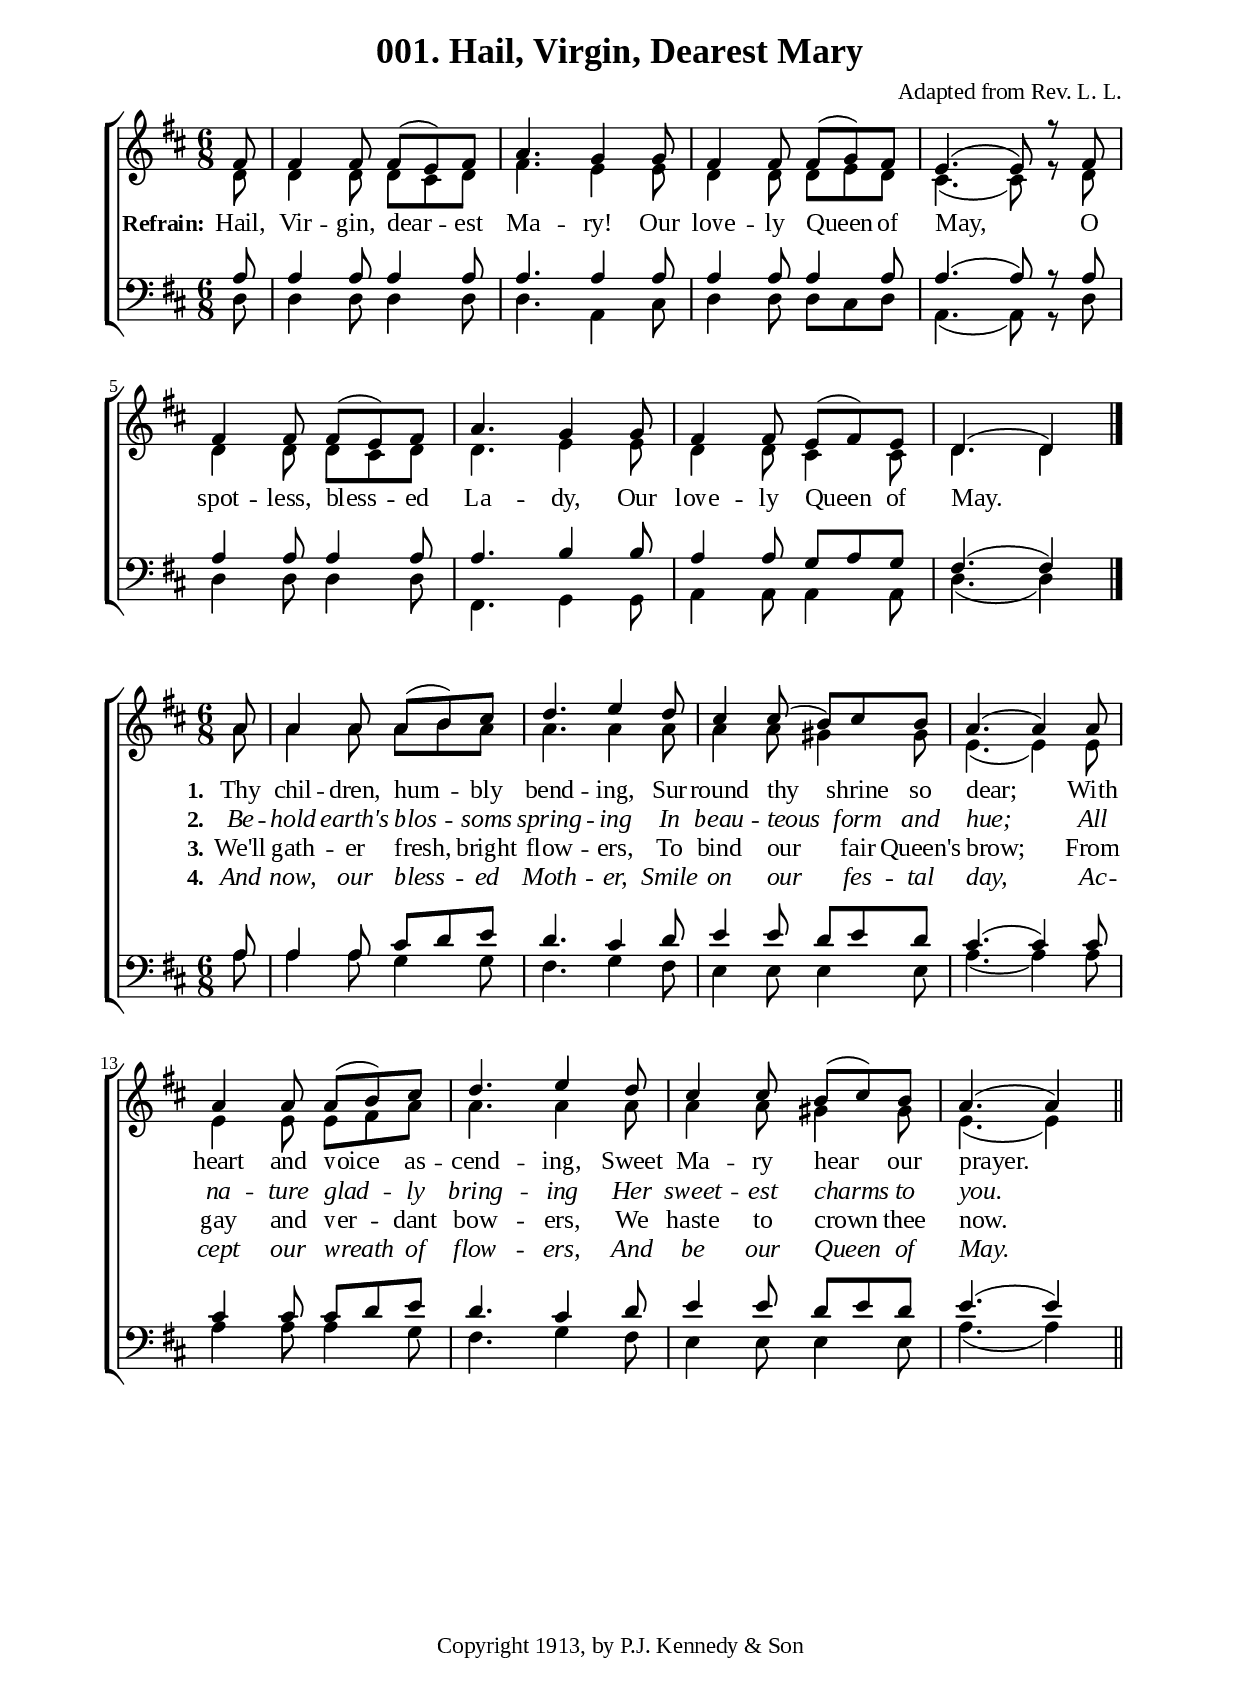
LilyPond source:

%%%%%%%%%%%%%%%%%%%%%%%%%%%%%
% CONTENTS OF THIS DOCUMENT
% 1. Common settings
% 2. Soprano chorus music
% 3. Alto chorus music
% 4. Tenor chorus music
% 5. Basso chorus music
% 6. Soprano verse music
% 7. Alto verse music
% 8. Tenor verse music
% 9. Basso verse music
% 10. Chorus lyrics
% 11. Verse lyrics
% 12. Layout
%%%%%%%%%%%%%%%%%%%%%%%%%%%%%

%%%%%%%%%%%%%%%%%%%%%%%%%%%%%
% 1. Common settings
%%%%%%%%%%%%%%%%%%%%%%%%%%%%%
\version "2.18.2"

\header {
  title = "001. Hail, Virgin, Dearest Mary"
  arranger = "Adapted from Rev. L. L."
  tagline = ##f
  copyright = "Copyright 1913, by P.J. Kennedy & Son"
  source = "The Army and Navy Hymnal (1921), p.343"
  site = "hymnary.org"
}

globalSettings= {
  \key d \major
  \time 6/8
  % \override Score.BarNumber.break-visibility = ##(#t #t #t)
}

verseSettings = {
  \phrasingSlurDashed
}

\paper {
  #(set-paper-size "a4")
  top-margin = 15\mm
  bottom-marign = 15\mm
  left-margin = 20\mm
  right-margin = 20\mm
  indent = #0
  #(define fonts
	 (make-pango-font-tree "Liberation Serif"
	 		       "Liberation Serif"
			       "Liberation Serif"
			       (/ 20 20)))
}

printItalic = \with {
  \override LyricText.font-shape = #'italic
}

%%%%%%%%%%%%%%%%%%%%%%%%%%%%%
% 2. Soprano chorus music
%%%%%%%%%%%%%%%%%%%%%%%%%%%%%
musicChorusSoprano = \relative c' {
  \partial 8 fis8 |
  %{ 1 %} fis4 fis8 fis (e) fis |
  %{ 2 %} a4. g4 g8 |
  %{ 3 %} fis4 fis8 fis (g) fis |
  %{ 4 %} e4. (e8) r fis |
  %{ 5 %} fis4 fis8 fis (e) fis |
  %{ 6 %} a4. g4 g8 |
  %{ 7 %} fis4 fis8 e (fis) e |
  %{ 8 %} d4. (d4) \bar "|."
}

%%%%%%%%%%%%%%%%%%%%%%%%%%%%%
% 3. Alto chorus music
%%%%%%%%%%%%%%%%%%%%%%%%%%%%%
musicChorusAlto = \relative c' {
  \partial 8 d8 |
  %{ 1 %} d4 d8 d cis d |
  %{ 2 %} fis4. e4 e8 |
  %{ 3 %} d4 d8 d e d |
  %{ 4 %} cis4. (cis8) r d |
  %{ 5 %} d4 d8 d cis d |
  %{ 6 %} d4. e4 e8 |
  %{ 7 %} d4 d8 cis4 cis8 |
  %{ 8 %} d4. d4 \bar "|."
}

%%%%%%%%%%%%%%%%%%%%%%%%%%%%%
% 4. Tenor chorus music
%%%%%%%%%%%%%%%%%%%%%%%%%%%%%
musicChorusTenor = \relative c' {
  \partial 8 a8 |
  %{ 1 %} a4 a8 a4 a8 |
  %{ 2 %} a4. a4 a8 |
  %{ 3 %} a4 a8 a4 a8 |
  %{ 4 %} a4. (a8) r a |
  %{ 5 %} a4 a8 a4 a8 |
  %{ 6 %} a4. b4 b8 |
  %{ 7 %} a4 a8 g a g |
  %{ 8 %} fis4. (fis4) \bar "|."
}

%%%%%%%%%%%%%%%%%%%%%%%%%%%%%
% 5. Basso chorus music
%%%%%%%%%%%%%%%%%%%%%%%%%%%%%
musicChorusBasso = \relative c {
  \partial 8 d8 |
  %{ 1 %} d4 d8 d4 d8 |
  %{ 2 %} d4. a4 cis8 |
  %{ 3 %} d4 d8 d cis d |
  %{ 4 %} a4. (a8) r d |
  %{ 5 %} d4 d8 d4 d8 |
  %{ 6 %} fis,4. g4 g8 |
  %{ 7 %} a4 a8 a4 a8 |
  %{ 8 %} d4. (d4) \bar "|."
}

%%%%%%%%%%%%%%%%%%%%%%%%%%%%%
% 6. Soprano verse music
%%%%%%%%%%%%%%%%%%%%%%%%%%%%%
musicVerseSoprano = \relative c'' {
  \set Score.currentBarNumber = #9
  %{	8  %} \partial 8 a8 |
  %{	9  %} a4 a8 a (b) cis |
  %{	10 %} d4. e4 d8 |
  %{	11 %} cis4 cis8 (b) cis b |
  %{	12 %} a4. (a4) a8 |
  %{	13 %} a4 a8 a (b) cis |
  %{	14 %} d4. e4 d8 |
  %{	15 %} cis4 cis8 b (cis) b |
  %{	16 %} a4. (a4) \bar "||"
}

%%%%%%%%%%%%%%%%%%%%%%%%%%%%%
% 7. Alto verse music
%%%%%%%%%%%%%%%%%%%%%%%%%%%%%
musicVerseAlto = \relative c'' {
  \set Score.currentBarNumber = #9
  %{	8	%} \partial 8 a8 |
  %{	9	%} a4 a8 a b a |
  %{	10 %} a4. a4 a8 |
  %{	11 %} a4 a8 gis4 gis8 |
  %{	12 %} e4. (e4) e8 |
  %{	13 %} e4 e8 e fis a |
  %{	14 %} a4. a4 a8 |
  %{	15 %} a4 a8 gis4 gis8 |
  %{	16 %} e4. (e4) \bar "||"
}

%%%%%%%%%%%%%%%%%%%%%%%%%%%%%
% 8. Tenor verse music
%%%%%%%%%%%%%%%%%%%%%%%%%%%%%
musicVerseTenor = \relative c' {
  \set Score.currentBarNumber = #9
  %{	8	%} \partial 8 a8 |
  %{	9	%} a4 a8 cis d e |
  %{	10 %} d4. cis4 d8 |
  %{	11 %} e4 e8 d e d |
  %{	12 %} cis4. (cis4) cis8 |
  %{	13 %} cis4 cis8 cis d e |
  %{	14 %} d4. cis4 d8 |
  %{	15 %} e4 e8 d e d |
  %{	16 %} e4. (e4) \bar "||"
}

%%%%%%%%%%%%%%%%%%%%%%%%%%%%%
% 9. Basso verse music
%%%%%%%%%%%%%%%%%%%%%%%%%%%%%
musicVerseBasso = \relative c' {
  \set Score.currentBarNumber = #9
  %{	8	%} \partial 8 a8 |
  %{	9	%} a4 a8 g4 g8 |
  %{	10 %} fis4. g4 fis8 |
  %{	11 %} e4 e8 e4 e8 |
  %{	12 %} a4. (a4) a8 |
  %{	13 %} a4 a8 a4 g8 |
  %{	14 %} fis4. g4 fis8 |
  %{	15 %} e4 e8 e4 e8 |
  %{	16 %} a4. (a4) \bar "||"
}

%%%%%%%%%%%%%%%%%%%%%%%%%%%%%
% 10. Chorus lyrics
%%%%%%%%%%%%%%%%%%%%%%%%%%%%%
lyricChorus = \lyricmode {
  \set stanza = #"Refrain:"
  Hail, Vir -- gin, dear -- est Ma -- ry!
  Our love -- ly Queen of May,
  O spot -- less, bless -- ed La -- dy,
  Our love -- ly Queen of May.
}

%%%%%%%%%%%%%%%%%%%%%%%%%%%%%
% 11. Verse lyrics
%%%%%%%%%%%%%%%%%%%%%%%%%%%%%
lyricVerseOne = \lyricmode {
  \set stanza = #"1."
  Thy chil -- dren, hum -- bly bend -- ing,
  Sur -- round thy shrine so dear;
  With heart and voice as -- cend -- ing,
  Sweet Ma -- ry hear our prayer.
}

lyricVerseTwo = \lyricmode {
  \set stanza = #"2."
  Be -- hold earth's blos -- soms spring -- ing
  In beau -- teous form and hue;
  All na -- ture glad -- ly bring -- ing
  Her sweet -- est charms to you.
}

lyricVerseThree = \lyricmode {
  \set stanza = #"3."
  We'll gath -- er fresh, bright flow -- ers,
  To bind our fair Queen's brow;
  From gay and ver -- dant bow -- ers,
  We haste to crown thee now.
}

lyricVerseFour = \lyricmode {
  \set stanza = #"4."
  And now, our bless -- ed Moth -- er,
  Smile on our fes -- tal day,
  Ac -- cept our wreath of flow -- ers,
  And be our Queen of May.
}

%%%%%%%%%%%%%%%%%%%%%%%%%%%%%
% 12. Layout
%%%%%%%%%%%%%%%%%%%%%%%%%%%%%
\score {
    \new ChoirStaff <<
      \new Staff <<
        \clef "treble"
        \new Voice = "soprano" {
          \voiceOne \globalSettings \stemUp \slurUp \musicChorusSoprano
        }
        \new Voice = "alto" {
          \voiceTwo \globalSettings \stemDown \slurDown \musicChorusAlto
        }
      >>
      \new Lyrics \lyricsto soprano \lyricChorus
      \new Staff <<
        \clef "bass"
        \new Voice = "tenor" {
          \voiceOne \globalSettings \stemUp \slurUp \musicChorusTenor
        }
        \new Voice = "basso" {
          \voiceTwo \globalSettings \stemDown \slurDown \musicChorusBasso
        }
      >>
    >>
}

\score {
    \new ChoirStaff <<
      \new Staff <<
        \clef "treble"
        \new Voice = "soprano" {
          \voiceOne \globalSettings \verseSettings \stemUp \slurUp \musicVerseSoprano
        }
        \new Voice = "alto" {
          \voiceTwo \globalSettings \verseSettings \stemDown \slurDown \musicVerseAlto
        }
      >>
      \new Lyrics \lyricsto soprano \lyricVerseOne
      \new Lyrics \printItalic \lyricsto soprano \lyricVerseTwo
      \new Lyrics \lyricsto soprano \lyricVerseThree
      \new Lyrics \printItalic \lyricsto soprano \lyricVerseFour
      \new Staff <<
        \clef "bass"
        \new Voice = "tenor" {
          \voiceOne \globalSettings \verseSettings \stemUp \slurUp \musicVerseTenor
        }
        \new Voice = "basso" {
          \voiceTwo \globalSettings \verseSettings \stemDown \slurDown \musicVerseBasso
        }
      >>
    >>
}
